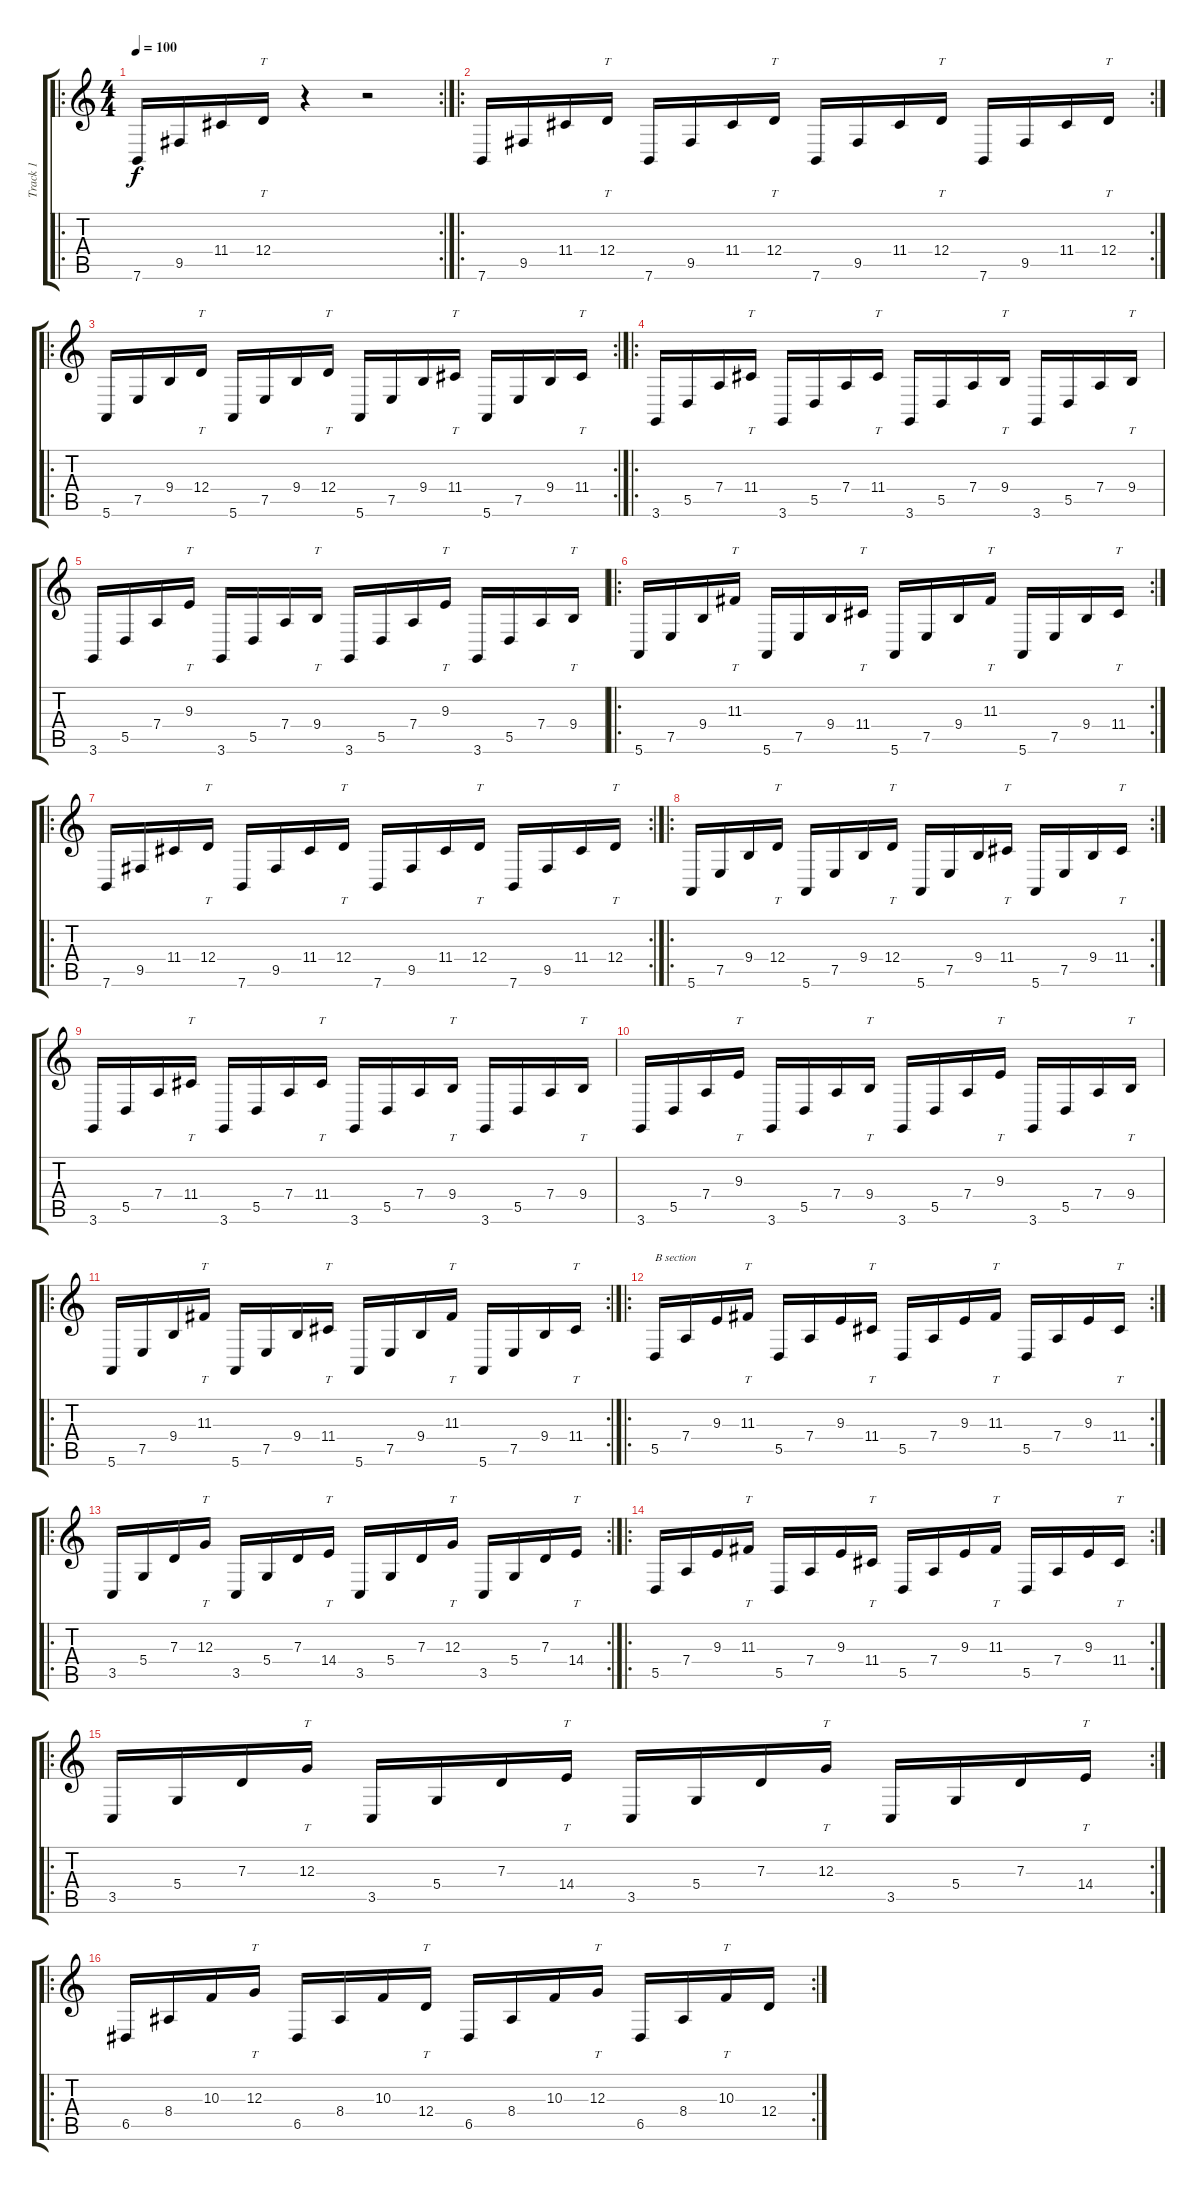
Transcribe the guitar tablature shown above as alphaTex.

\track ("Track 1" "Track 1") {instrument stringensemble1}
\staff {score tabs}
\tuning (E4 B3 G3 D3 A2 E2) {hide}
\ro
\rc 2
\ts (4 4)
\tempo 100
\clef g2
\ks c
7.6.16{dy f instrument stringensemble1} 9.5.16 11.4.16 12.4.16{tt} r.4 r.2 |
\ro
\rc 2
7.6.16 9.5.16 11.4.16 12.4.16{tt} 7.6.16 9.5.16 11.4.16 12.4.16{tt} 7.6.16 9.5.16 11.4.16 12.4.16{tt} 7.6.16 9.5.16 11.4.16 12.4.16{tt} |
\ro
\rc 2
5.6.16 7.5.16 9.4.16 12.4.16{tt} 5.6.16 7.5.16 9.4.16 12.4.16{tt} 5.6.16 7.5.16 9.4.16 11.4.16{tt} 5.6.16 7.5.16 9.4.16 11.4.16{tt} |
\ro
3.6.16 5.5.16 7.4.16 11.4.16{tt} 3.6.16 5.5.16 7.4.16 11.4.16{tt} 3.6.16 5.5.16 7.4.16 9.4.16{tt} 3.6.16 5.5.16 7.4.16 9.4.16{tt} |
3.6.16 5.5.16 7.4.16 9.3.16{tt} 3.6.16 5.5.16 7.4.16 9.4.16{tt} 3.6.16 5.5.16 7.4.16 9.3.16{tt} 3.6.16 5.5.16 7.4.16 9.4.16{tt} |
\ro
\rc 2
5.6.16 7.5.16 9.4.16 11.3.16{tt} 5.6.16 7.5.16 9.4.16 11.4.16{tt} 5.6.16 7.5.16 9.4.16 11.3.16{tt} 5.6.16 7.5.16 9.4.16 11.4.16{tt} |
\ro
\rc 2
7.6.16 9.5.16 11.4.16 12.4.16{tt} 7.6.16 9.5.16 11.4.16 12.4.16{tt} 7.6.16 9.5.16 11.4.16 12.4.16{tt} 7.6.16 9.5.16 11.4.16 12.4.16{tt} |
\ro
\rc 2
5.6.16 7.5.16 9.4.16 12.4.16{tt} 5.6.16 7.5.16 9.4.16 12.4.16{tt} 5.6.16 7.5.16 9.4.16 11.4.16{tt} 5.6.16 7.5.16 9.4.16 11.4.16{tt} |
3.6.16 5.5.16 7.4.16 11.4.16{tt} 3.6.16 5.5.16 7.4.16 11.4.16{tt} 3.6.16 5.5.16 7.4.16 9.4.16{tt} 3.6.16 5.5.16 7.4.16 9.4.16{tt} |
3.6.16 5.5.16 7.4.16 9.3.16{tt} 3.6.16 5.5.16 7.4.16 9.4.16{tt} 3.6.16 5.5.16 7.4.16 9.3.16{tt} 3.6.16 5.5.16 7.4.16 9.4.16{tt} |
\ro
\rc 2
5.6.16 7.5.16 9.4.16 11.3.16{tt} 5.6.16 7.5.16 9.4.16 11.4.16{tt} 5.6.16 7.5.16 9.4.16 11.3.16{tt} 5.6.16 7.5.16 9.4.16 11.4.16{tt} |
\ro
\rc 2
5.5.16{txt "B section"} 7.4.16 9.3.16 11.3.16{tt} 5.5.16 7.4.16 9.3.16 11.4.16{tt} 5.5.16 7.4.16 9.3.16 11.3.16{tt} 5.5.16 7.4.16 9.3.16 11.4.16{tt} |
\ro
\rc 2
3.5.16 5.4.16 7.3.16 12.3.16{tt} 3.5.16 5.4.16 7.3.16 14.4.16{tt} 3.5.16 5.4.16 7.3.16 12.3.16{tt} 3.5.16 5.4.16 7.3.16 14.4.16{tt} |
\ro
\rc 2
5.5.16 7.4.16 9.3.16 11.3.16{tt} 5.5.16 7.4.16 9.3.16 11.4.16{tt} 5.5.16 7.4.16 9.3.16 11.3.16{tt} 5.5.16 7.4.16 9.3.16 11.4.16{tt} |
\ro
\rc 2
3.5.16 5.4.16 7.3.16 12.3.16{tt} 3.5.16 5.4.16 7.3.16 14.4.16{tt} 3.5.16 5.4.16 7.3.16 12.3.16{tt} 3.5.16 5.4.16 7.3.16 14.4.16{tt} |
\ro
\rc 2
6.5.16 8.4.16 10.3.16 12.3.16{tt} 6.5.16 8.4.16 10.3.16 12.4.16{tt} 6.5.16 8.4.16 10.3.16 12.3.16{tt} 6.5.16 8.4.16 10.3.16{tt} 12.4.16
